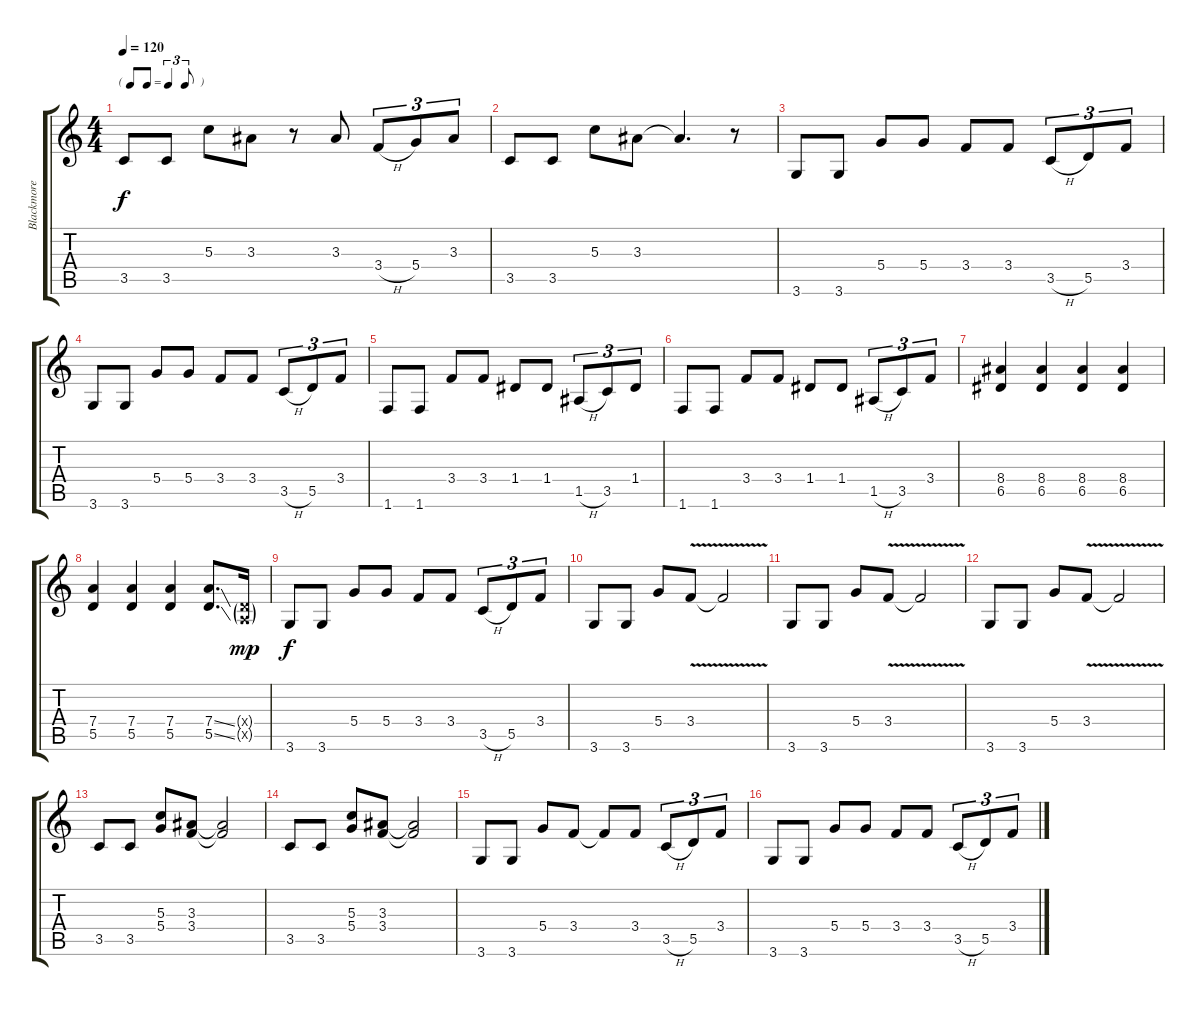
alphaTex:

\track ("Blackmore" "Blackmore") {instrument overdrivenguitar}
\staff {score tabs}
\tuning (E4 B3 G3 D3 A2 E2) {hide}
\ts (4 4)
\tf triplet8th
\tempo 120
\clef g2
\ks c
3.5.8{dy f} 3.5.8 5.3.8 3.3.8 r.8 3.3.8 3.4{h}.8{tu (3 2)} 5.4.8{tu (3 2)} 3.3.8{tu (3 2)} |
3.5.8 3.5.8 5.3.8 3.3.8 3.3{t}.4{d} r.8 |
3.6.8 3.6.8 5.4.8 5.4.8 3.4.8 3.4.8 3.5{h}.8{tu (3 2)} 5.5.8{tu (3 2)} 3.4.8{tu (3 2)} |
3.6.8 3.6.8 5.4.8 5.4.8 3.4.8 3.4.8 3.5{h}.8{tu (3 2)} 5.5.8{tu (3 2)} 3.4.8{tu (3 2)} |
1.6.8 1.6.8 3.4.8 3.4.8 1.4.8 1.4.8 1.5{h}.8{tu (3 2)} 3.5.8{tu (3 2)} 1.4.8{tu (3 2)} |
1.6.8 1.6.8 3.4.8 3.4.8 1.4.8 1.4.8 1.5{h}.8{tu (3 2)} 3.5.8{tu (3 2)} 3.4.8{tu (3 2)} |
(8.4 6.5).4 (8.4 6.5).4 (8.4 6.5).4 (8.4 6.5).4 |
(7.4 5.5).4 (7.4 5.5).4 (7.4 5.5).4 (7.4{ss} 5.5{ss}).8{d} (0.4{g x} 0.5{g x}).16{dy mp} |
3.6.8{dy f} 3.6.8 5.4.8 5.4.8 3.4.8 3.4.8 3.5{h}.8{tu (3 2)} 5.5.8{tu (3 2)} 3.4.8{tu (3 2)} |
3.6.8 3.6.8 5.4.8 3.4{v}.8 3.4{t}.2 |
3.6.8 3.6.8 5.4.8 3.4{v}.8 3.4{t}.2 |
3.6.8 3.6.8 5.4.8 3.4{v}.8 3.4{t}.2 |
3.5.8 3.5.8 (5.3 5.4).8 (3.3 3.4).8 (3.3{t} 3.4{t}).2 |
3.5.8 3.5.8 (5.3 5.4).8 (3.3 3.4).8 (3.3{t} 3.4{t}).2 |
3.6.8 3.6.8 5.4.8 3.4.8 3.4{t}.8 3.4.8 3.5{h}.8{tu (3 2)} 5.5.8{tu (3 2)} 3.4.8{tu (3 2)} |
3.6.8 3.6.8 5.4.8 5.4.8 3.4.8 3.4.8 3.5{h}.8{tu (3 2)} 5.5.8{tu (3 2)} 3.4.8{tu (3 2)}
